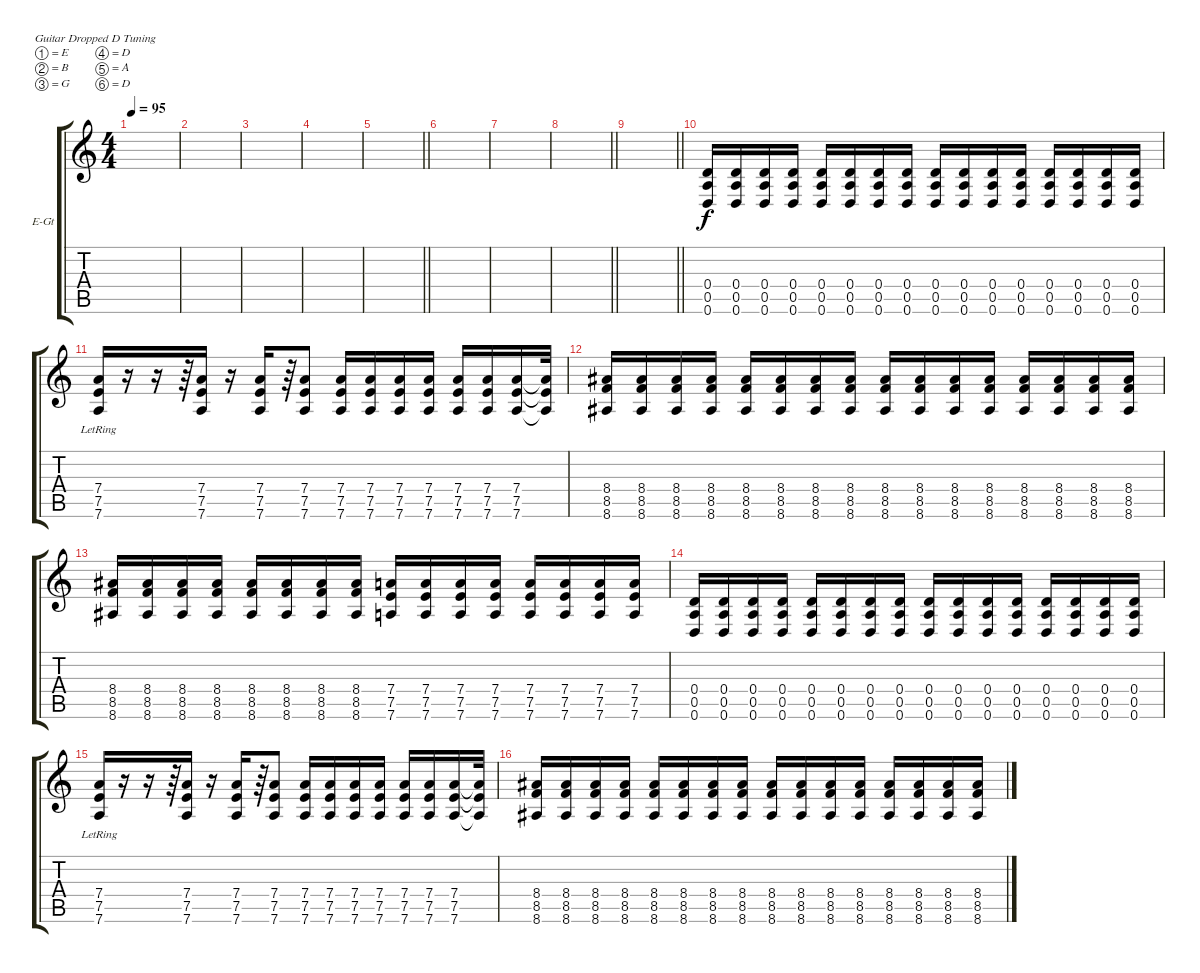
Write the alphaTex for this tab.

\bracketExtendMode groupsimilarinstruments
\firstSystemTrackNameOrientation horizontal
\otherSystemsTrackNameOrientation horizontal
\track ("Aditional Guitar" "E-Gt") {instrument distortionguitar}
\staff {score tabs}
\tuning (E4 B3 G3 D3 A2 D2)
\ts (4 4)
\tempo 95
\clef g2
\scale
0.333333
\ks c
|
\scale
0.333333 |
\scale
0.333333 |
\scale
0.333333 |
\scale
0.333333
\barLineRight lightlight
|
\scale
0.333333 |
\scale
0.333333 |
\scale
0.333333
\barLineRight lightlight
|
\scale
0.333333
\barLineRight lightlight
|
\scale
0.333333 (0.4 0.5 0.6).16 (0.4 0.5 0.6).16 (0.4 0.5 0.6).16 (0.4 0.5 0.6).16 (0.4 0.5 0.6).16 (0.4 0.5 0.6).16 (0.4 0.5 0.6).16 (0.4 0.5 0.6).16 (0.4 0.5 0.6).16 (0.4 0.5 0.6).16 (0.4 0.5 0.6).16 (0.4 0.5 0.6).16 (0.4 0.5 0.6).16 (0.4 0.5 0.6).16 (0.4 0.5 0.6).16 (0.4 0.5 0.6).16 |
\scale
0.333333 (7.5{lr} 7.4 7.6).16 r.16 r.16 r.64 (7.5 7.4 7.6).16 r.16 (7.5 7.4 7.6).16 r.64 (7.5 7.4 7.6).8 (7.5 7.4 7.6).16 (7.5 7.4 7.6).16 (7.5 7.4 7.6).16 (7.5 7.4 7.6).16 (7.5 7.4 7.6).16 (7.5 7.4 7.6).16 (7.5 7.4 7.6).16 (7.5{t} 7.6{t} 7.4{t}).32 |
\scale
0.333333 (8.4 8.5 8.6).16 (8.4 8.5 8.6).16 (8.4 8.5 8.6).16 (8.4 8.5 8.6).16 (8.4 8.5 8.6).16 (8.4 8.5 8.6).16 (8.4 8.5 8.6).16 (8.4 8.5 8.6).16 (8.4 8.5 8.6).16 (8.4 8.5 8.6).16 (8.4 8.5 8.6).16 (8.4 8.5 8.6).16 (8.4 8.5 8.6).16 (8.4 8.5 8.6).16 (8.4 8.5 8.6).16 (8.4 8.5 8.6).16 |
\scale
0.333333 (8.4 8.5 8.6).16 (8.4 8.5 8.6).16 (8.4 8.5 8.6).16 (8.4 8.5 8.6).16 (8.4 8.5 8.6).16 (8.4 8.5 8.6).16 (8.4 8.5 8.6).16 (8.4 8.5 8.6).16 (7.4 7.5 7.6).16 (7.4 7.5 7.6).16 (7.4 7.5 7.6).16 (7.4 7.5 7.6).16 (7.4 7.5 7.6).16 (7.4 7.5 7.6).16 (7.4 7.5 7.6).16 (7.4 7.5 7.6).16 |
\scale
0.333333 (0.4 0.5 0.6).16 (0.4 0.5 0.6).16 (0.4 0.5 0.6).16 (0.4 0.5 0.6).16 (0.4 0.5 0.6).16 (0.4 0.5 0.6).16 (0.4 0.5 0.6).16 (0.4 0.5 0.6).16 (0.4 0.5 0.6).16 (0.4 0.5 0.6).16 (0.4 0.5 0.6).16 (0.4 0.5 0.6).16 (0.4 0.5 0.6).16 (0.4 0.5 0.6).16 (0.4 0.5 0.6).16 (0.4 0.5 0.6).16 |
\scale
0.333333 (7.5{lr} 7.4 7.6).16 r.16 r.16 r.64 (7.5 7.4 7.6).16 r.16 (7.5 7.4 7.6).16 r.64 (7.5 7.4 7.6).8 (7.5 7.4 7.6).16 (7.5 7.4 7.6).16 (7.5 7.4 7.6).16 (7.5 7.4 7.6).16 (7.5 7.4 7.6).16 (7.5 7.4 7.6).16 (7.5 7.4 7.6).16 (7.5{t} 7.6{t} 7.4{t}).32 |
\scale
0.333333 (8.4 8.5 8.6).16 (8.4 8.5 8.6).16 (8.4 8.5 8.6).16 (8.4 8.5 8.6).16 (8.4 8.5 8.6).16 (8.4 8.5 8.6).16 (8.4 8.5 8.6).16 (8.4 8.5 8.6).16 (8.4 8.5 8.6).16 (8.4 8.5 8.6).16 (8.4 8.5 8.6).16 (8.4 8.5 8.6).16 (8.4 8.5 8.6).16 (8.4 8.5 8.6).16 (8.4 8.5 8.6).16 (8.4 8.5 8.6).16
